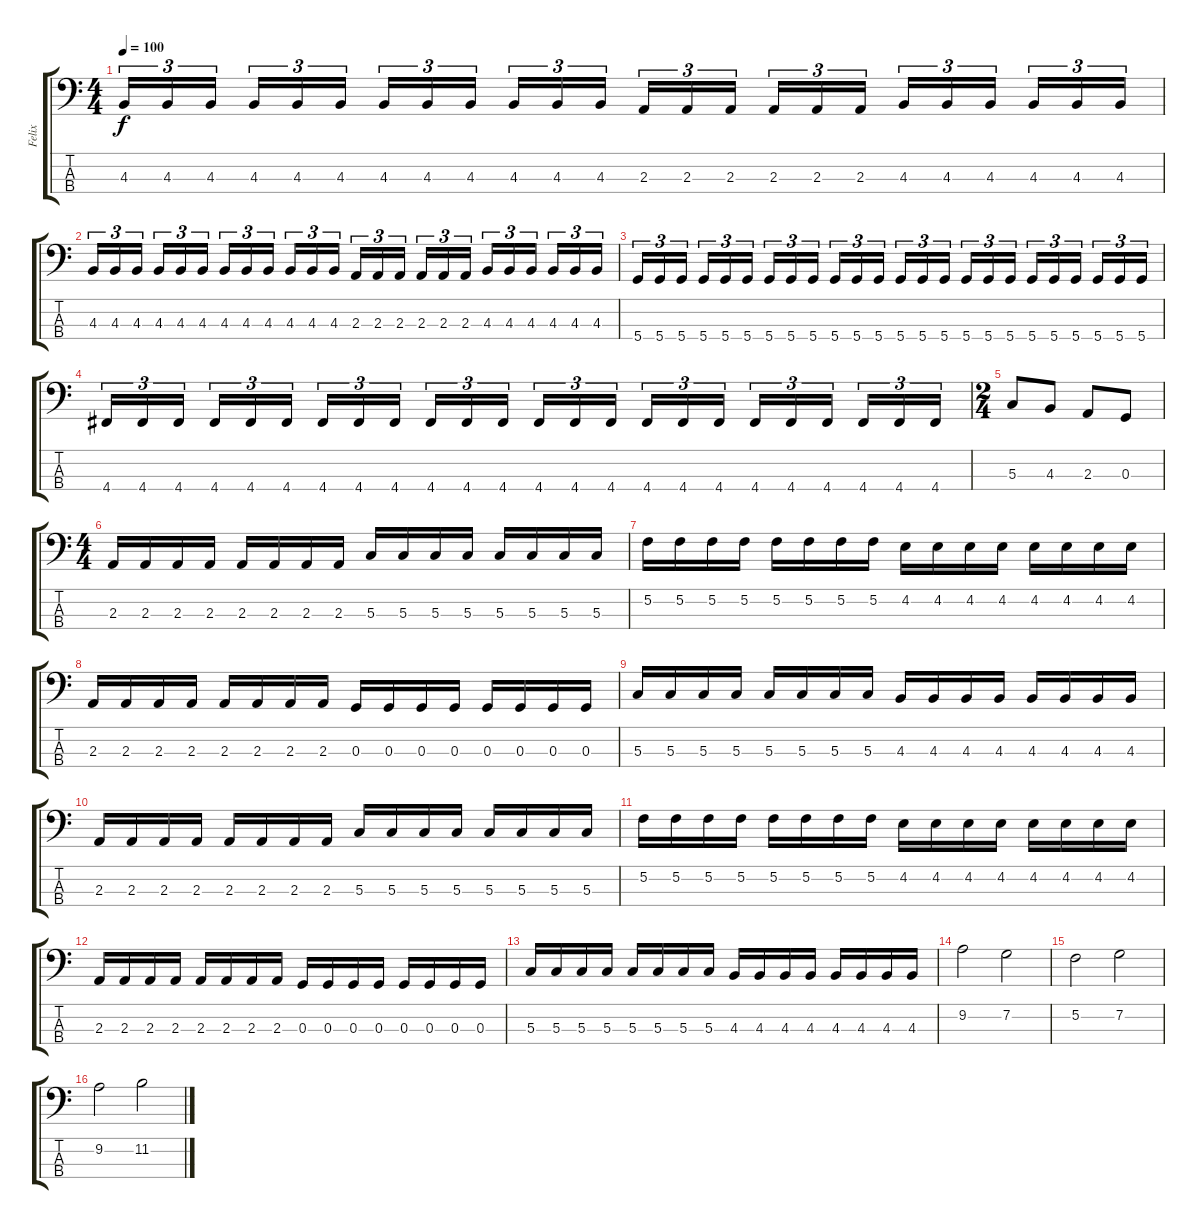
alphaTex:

\track ("Felix" "Felix") {instrument electricbassfinger}
\staff {score tabs}
\tuning (F2 C2 G1 D1) {hide}
\ts (4 4)
\tempo 100
\clef f4
\ks c
4.3.16{tu (3 2) dy f} 4.3.16{tu (3 2)} 4.3.16{tu (3 2) beam splitsecondary} 4.3.16{tu (3 2)} 4.3.16{tu (3 2)} 4.3.16{tu (3 2)} 4.3.16{tu (3 2)} 4.3.16{tu (3 2)} 4.3.16{tu (3 2) beam splitsecondary} 4.3.16{tu (3 2)} 4.3.16{tu (3 2)} 4.3.16{tu (3 2)} 2.3.16{tu (3 2)} 2.3.16{tu (3 2)} 2.3.16{tu (3 2) beam splitsecondary} 2.3.16{tu (3 2)} 2.3.16{tu (3 2)} 2.3.16{tu (3 2)} 4.3.16{tu (3 2)} 4.3.16{tu (3 2)} 4.3.16{tu (3 2) beam splitsecondary} 4.3.16{tu (3 2)} 4.3.16{tu (3 2)} 4.3.16{tu (3 2)} |
4.3.16{tu (3 2)} 4.3.16{tu (3 2)} 4.3.16{tu (3 2) beam splitsecondary} 4.3.16{tu (3 2)} 4.3.16{tu (3 2)} 4.3.16{tu (3 2)} 4.3.16{tu (3 2)} 4.3.16{tu (3 2)} 4.3.16{tu (3 2) beam splitsecondary} 4.3.16{tu (3 2)} 4.3.16{tu (3 2)} 4.3.16{tu (3 2)} 2.3.16{tu (3 2)} 2.3.16{tu (3 2)} 2.3.16{tu (3 2) beam splitsecondary} 2.3.16{tu (3 2)} 2.3.16{tu (3 2)} 2.3.16{tu (3 2)} 4.3.16{tu (3 2)} 4.3.16{tu (3 2)} 4.3.16{tu (3 2) beam splitsecondary} 4.3.16{tu (3 2)} 4.3.16{tu (3 2)} 4.3.16{tu (3 2)} |
5.4.16{tu (3 2)} 5.4.16{tu (3 2)} 5.4.16{tu (3 2) beam splitsecondary} 5.4.16{tu (3 2)} 5.4.16{tu (3 2)} 5.4.16{tu (3 2)} 5.4.16{tu (3 2)} 5.4.16{tu (3 2)} 5.4.16{tu (3 2) beam splitsecondary} 5.4.16{tu (3 2)} 5.4.16{tu (3 2)} 5.4.16{tu (3 2)} 5.4.16{tu (3 2)} 5.4.16{tu (3 2)} 5.4.16{tu (3 2) beam splitsecondary} 5.4.16{tu (3 2)} 5.4.16{tu (3 2)} 5.4.16{tu (3 2)} 5.4.16{tu (3 2)} 5.4.16{tu (3 2)} 5.4.16{tu (3 2) beam splitsecondary} 5.4.16{tu (3 2)} 5.4.16{tu (3 2)} 5.4.16{tu (3 2)} |
4.4.16{tu (3 2)} 4.4.16{tu (3 2)} 4.4.16{tu (3 2) beam splitsecondary} 4.4.16{tu (3 2)} 4.4.16{tu (3 2)} 4.4.16{tu (3 2)} 4.4.16{tu (3 2)} 4.4.16{tu (3 2)} 4.4.16{tu (3 2) beam splitsecondary} 4.4.16{tu (3 2)} 4.4.16{tu (3 2)} 4.4.16{tu (3 2)} 4.4.16{tu (3 2)} 4.4.16{tu (3 2)} 4.4.16{tu (3 2) beam splitsecondary} 4.4.16{tu (3 2)} 4.4.16{tu (3 2)} 4.4.16{tu (3 2)} 4.4.16{tu (3 2)} 4.4.16{tu (3 2)} 4.4.16{tu (3 2) beam splitsecondary} 4.4.16{tu (3 2)} 4.4.16{tu (3 2)} 4.4.16{tu (3 2)} |
\ts (2 4)
5.3.8 4.3.8 2.3.8 0.3.8 |
\ts (4 4)
2.3.16 2.3.16 2.3.16 2.3.16 2.3.16 2.3.16 2.3.16 2.3.16 5.3.16 5.3.16 5.3.16 5.3.16 5.3.16 5.3.16 5.3.16 5.3.16 |
5.2.16 5.2.16 5.2.16 5.2.16 5.2.16 5.2.16 5.2.16 5.2.16 4.2.16 4.2.16 4.2.16 4.2.16 4.2.16 4.2.16 4.2.16 4.2.16 |
2.3.16 2.3.16 2.3.16 2.3.16 2.3.16 2.3.16 2.3.16 2.3.16 0.3.16 0.3.16 0.3.16 0.3.16 0.3.16 0.3.16 0.3.16 0.3.16 |
5.3.16 5.3.16 5.3.16 5.3.16 5.3.16 5.3.16 5.3.16 5.3.16 4.3.16 4.3.16 4.3.16 4.3.16 4.3.16 4.3.16 4.3.16 4.3.16 |
2.3.16 2.3.16 2.3.16 2.3.16 2.3.16 2.3.16 2.3.16 2.3.16 5.3.16 5.3.16 5.3.16 5.3.16 5.3.16 5.3.16 5.3.16 5.3.16 |
5.2.16 5.2.16 5.2.16 5.2.16 5.2.16 5.2.16 5.2.16 5.2.16 4.2.16 4.2.16 4.2.16 4.2.16 4.2.16 4.2.16 4.2.16 4.2.16 |
2.3.16 2.3.16 2.3.16 2.3.16 2.3.16 2.3.16 2.3.16 2.3.16 0.3.16 0.3.16 0.3.16 0.3.16 0.3.16 0.3.16 0.3.16 0.3.16 |
5.3.16 5.3.16 5.3.16 5.3.16 5.3.16 5.3.16 5.3.16 5.3.16 4.3.16 4.3.16 4.3.16 4.3.16 4.3.16 4.3.16 4.3.16 4.3.16 |
9.2.2 7.2.2 |
5.2.2 7.2.2 |
9.2.2 11.2.2
